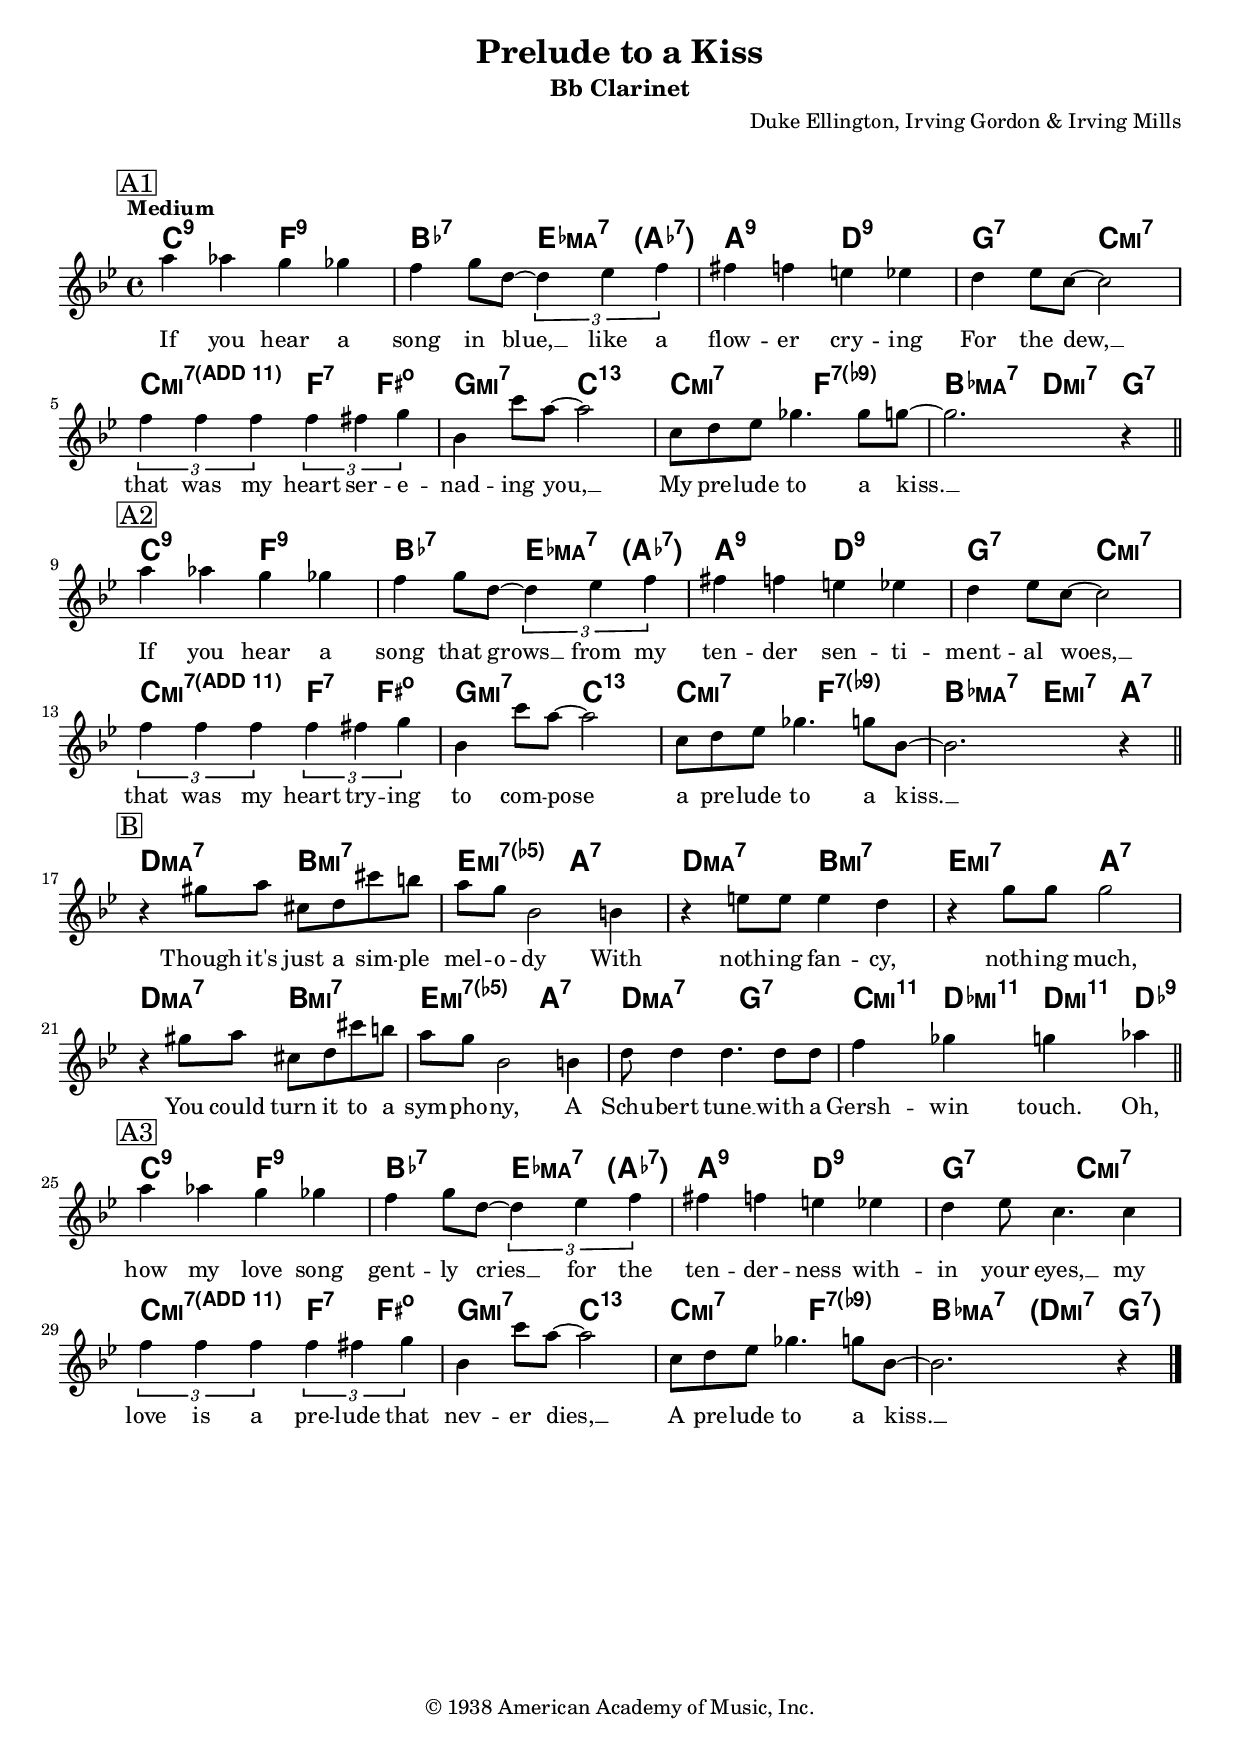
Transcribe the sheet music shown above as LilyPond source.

\version "2.24.0"

\include "english.ly"

instrument = "Bb Clarinet"
whatKey = bf
whatClef = "treble"

%% -*- Mode: LilyPond -*-

#(set-global-staff-size 18)

\include "lead-sheets.ily"

refrainLyrics = \lyricmode {
If you hear
a song in blue, __
like a flow -- er cry -- ing
For the dew, __
that was my heart ser -- e -- nad -- ing you, __
My pre -- lude to a kiss. __
If you hear a song that grows __
from my ten -- der sen -- ti -- ment -- al woes, __
that was my heart try -- ing to com -- pose
a pre -- lude to a kiss. __
Though it's just a sim -- ple mel -- o -- dy
With noth -- ing fan -- cy,
noth -- ing much,
You could turn it to a sym -- pho -- ny,
A Schu -- bert tune __ with a Gersh -- win touch.
Oh, how my love song gent -- ly cries __
for the ten -- der -- ness with -- in your eyes, __
my love is a pre -- lude that nev -- er dies, __
A pre -- lude to a kiss. __
}

refrainChords = \chordmode {
  d2:9 g2:9 c2:7 f4:maj7
  \set chordNameFunction = #begin-end-parenthesis-ignatzek-chord-names
  bf4:7
  \unset chordNameFunction
  b2:9 e2:9 a2:7 d2:m7
  d2:m7.11 g4:7 gs4:dim7 a2:m7 d2:13 d2:m7 g2:7.9- c2:maj7 e4:m7 a4:7

  d2:9 g2:9 c2:7 f4:maj7
  \set chordNameFunction = #begin-end-parenthesis-ignatzek-chord-names
  bf4:7
  \unset chordNameFunction
  b2:9 e2:9 a2:7 d2:m7
  d2:m7.11 g4:7 gs4:dim7 a2:m7 d2:13 d2:m7 g2:7.9- c2:maj7 fs4:m7 b4:7

  e2:maj7 cs2:m7 fs2:m7.5- b2:7 e2:maj7 cs2:m7 fs2:m7 b2:7
  e2:maj7 cs2:m7 fs2:m7.5- b2:7 e2:maj7 a2:7 d4:m11 ef4:m11 e4:m11 ef4:9

  d2:9 g2:9 c2:7 f4:maj7
  \set chordNameFunction = #begin-end-parenthesis-ignatzek-chord-names
  bf4:7
  \unset chordNameFunction
  b2:9 e2:9 a2:7 d2:m7
  d2:m7.11 g4:7 gs4:dim7 a2:m7 d2:13 d2:m7 g2:7.9- c2:maj7
  \set chordNameFunction = #begin-parenthesis-ignatzek-chord-names
  e4:m7
  \set chordNameFunction = #end-parenthesis-ignatzek-chord-names
  a4:7
  \unset chordNameFunction
}

refrainMelody = \relative f' {
  \time 4/4
  \key c \major
  \clef \whatClef
  \tempo "Medium"

  \mark \markup{ \box "A1" }
  
  b4 bf4 a4 af4 | g4 a8 e8~ \tuplet 3/2 { e4 f4 g4 } | gs4 g4 fs4 f4 | e4 f8 d8~ d2 |
  \tuplet 3/2 { g4 g4 g4 } \tuplet 3/2 { g4 gs4 a4 } |
  c,4 d'8 b8~ b2 | d,8 e8 f8 af4. af8 a8~ | a2. r4 |

  \bar "||"
  \break

  \mark \markup{ \box "A2" }

  b4 bf4 a4 af4 | g4 a8 e8~ \tuplet 3/2 { e4 f4 g4 } | gs4 g4 fs4 f4 | e4 f8 d8~ d2 |
  \tuplet 3/2 { g4 g4 g4 } \tuplet 3/2 { g4 gs4 a4 } |
  c,4 d'8 b8~ b2 | d,8 e8 f8 af4. a8 c,8~ | c2. r4 |

  \bar "||"
  \break

  \mark \markup{ \box "B" }
  
  r4 as'8 b8 ds,8 e8 ds'8 cs8 | b8 a8 c,2 cs4 | r4 fs8 fs8 fs4 e4 | r4 a8 a8 a2 |
  r4 as8 b8 ds,8 e8 ds'8 cs8 | b8 a8 c,2 cs4 | e8 e4 e4. e8 e8 | g4 af4 a4 bf4 |
  
  \bar "||"
  \break

  \mark \markup{ \box "A3" }

  b4 bf4 a4 af4 | g4 a8 e8~ \tuplet 3/2 { e4 f4 g4 } | gs4 g4 fs4 f4 | e4 f8 d4. d4 |
  \tuplet 3/2 { g4 g4 g4 } \tuplet 3/2 { g4 gs4 a4 } |
  c,4 d'8 b8~ b2 | d,8 e8 f8 af4. a8 c,8~ | c2. r4 |

  \bar "|."
}

\include "paper.ily"

\header {
  title = "Prelude to a Kiss"
  subtitle = \instrument
  composer = "Duke Ellington, Irving Gordon & Irving Mills"
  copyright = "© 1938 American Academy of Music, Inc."
}

\markup {
  % Leave a gap after the header
  \vspace #1
}

\score {
  <<
    { \context ChordNames 
      {
      \override ChordName.font-size = #+3
      \override ChordName.font-series = #'bold
      \set chordChanges = ##t
     \transpose c \whatKey {
       \refrainChords
	}
      }
      }
    \new Staff {
      \context Voice = "voiceMelody" { 
	\noDoubleAccidentalMusic \transpose c \whatKey {
	  \refrainMelody
	  }
	}
    }
    \new Lyrics \lyricsto "voiceMelody"
    {
      \refrainLyrics
    }
  >>
  \layout { }
}

